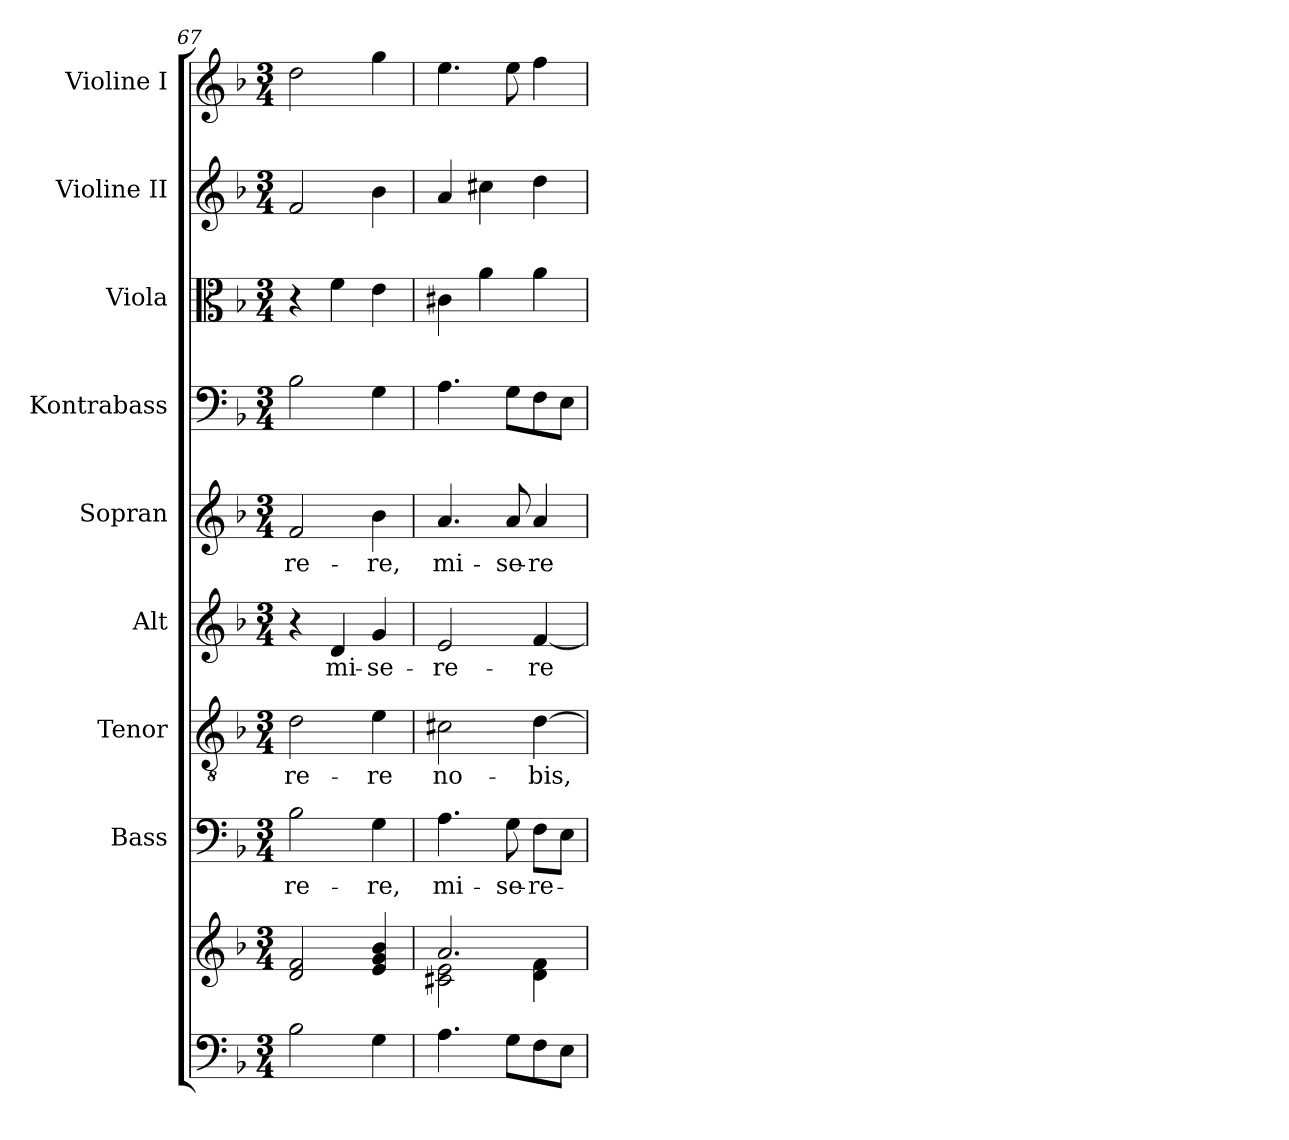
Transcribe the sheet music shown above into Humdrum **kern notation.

**kern	**kern	**kern	**text	**kern	**text	**kern	**text	**kern	**text	**kern	**kern	**kern	**kern
*part9	*part9	*part8	*part8	*part7	*part7	*part6	*part6	*part5	*part5	*part4	*part3	*part2	*part1
*staff10	*staff9	*staff8	*staff8	*staff7	*staff7	*staff6	*staff6	*staff5	*staff5	*staff4	*staff3	*staff2	*staff1
*	*	*I"Bass	*	*I"Tenor	*	*I"Alt	*	*I"Sopran	*	*I"Kontrabass	*I"Viola	*I"Violine II	*I"Violine I
*	*	*I'B.	*	*I'T.	*	*I'A.	*	*I'S.	*	*I'Kb.	*I'Vla.	*I'Vl. II	*I'Vl. I
*clefF4	*clefG2	*clefF4	*	*clefGv2	*	*clefG2	*	*clefG2	*	*clefF4	*clefC3	*clefG2	*clefG2
*	*	*	*	*	*	*	*	*	*	*ITrd7c12	*	*	*
*k[b-]	*k[b-]	*k[b-]	*	*k[b-]	*	*k[b-]	*	*k[b-]	*	*k[b-]	*k[b-]	*k[b-]	*k[b-]
*F:	*F:	*F:	*	*F:	*	*F:	*	*F:	*	*F:	*F:	*F:	*F:
*M3/4	*M3/4	*M3/4	*	*M3/4	*	*M3/4	*	*M3/4	*	*M3/4	*M3/4	*M3/4	*M3/4
=67	=67	=67	=67	=67	=67	=67	=67	=67	=67	=67	=67	=67	=67
!	!	!	!LO:LY:b	!	!LO:LY:b	!	!	!	!LO:LY:b	!	!	!	!
2B-\	2d/ 2f/	2B-\	-re-	2d\	-re-	4r	.	2f/	-re-	2BB-\	4r	2f/	2dd\
!	!	!	!	!	!	!	!LO:LY:b	!	!	!	!	!	!
.	.	.	.	.	.	4d/	mi-	.	.	.	4f\	.	.
!	!	!	!LO:LY:b	!	!LO:LY:b	!	!LO:LY:b	!	!LO:LY:b	!	!	!	!
4G\	4e/ 4g/ 4b-/	4G\	-re,	4e\	-re	4g/	-se-	4b-\	-re,	4GG\	4e\	4b-\	4gg\
!!LO:PB:g=z
=68	=68	=68	=68	=68	=68	=68	=68	=68	=68	=68	=68	=68	=68
*	*^	*	*	*	*	*	*	*	*	*	*	*	*
!	!	!	!	!LO:LY:b	!	!LO:LY:b	!	!LO:LY:b	!	!LO:LY:b	!	!	!	!
4.A\	2.a/	2c#X\ 2e\	4.A\	mi-	2c#X\	no-	2e/	-re-	4.a/	mi-	4.AA\	4c#X\	4a/	4.ee\
.	.	.	.	.	.	.	.	.	.	.	.	4a\	4cc#X\	.
!	!	!	!	!LO:LY:b	!	!	!	!	!	!LO:LY:b	!	!	!	!
8G\L	.	.	8G\	-se-	.	.	.	.	8a/	-se-	8GG\L	.	.	8ee\
!	!	!	!	!LO:LY:b	!	!LO:LY:b	!	!LO:LY:b	!	!LO:LY:b	!	!	!	!
8F\	.	4d\ 4f\	8F\L	-re-	[4d\	-bis,	[4f/	-re	4a/	-re-	8FF\	4a\	4dd\	4ff\
8E\J	.	.	8E\J	.	.	.	.	.	.	.	8EE\J	.	.	.
*	*v	*v	*	*	*	*	*	*	*	*	*	*	*	*
=	=	=	=	=	=	=	=	=	=	=	=	=	=
*-	*-	*-	*-	*-	*-	*-	*-	*-	*-	*-	*-	*-	*-
